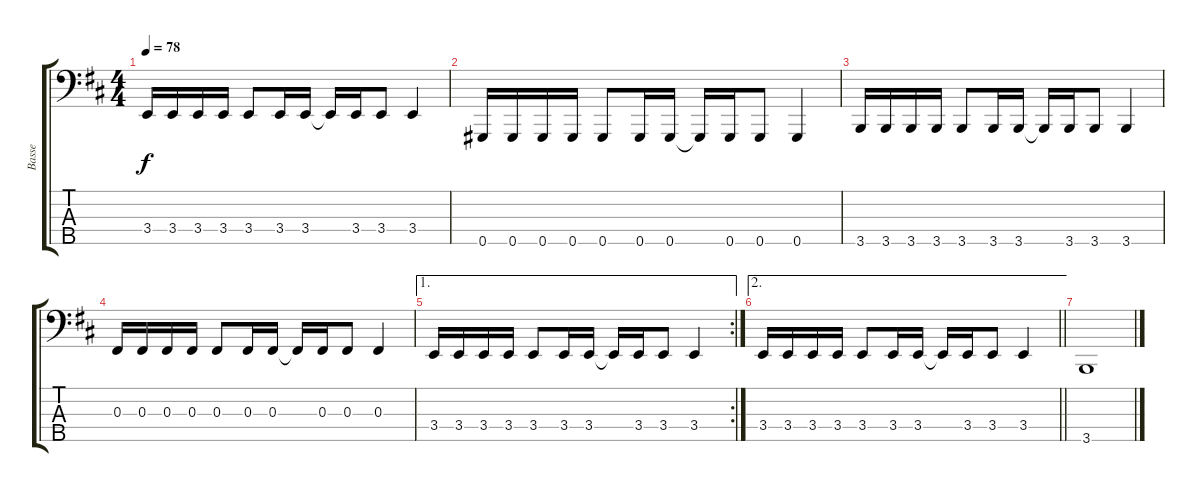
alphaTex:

\track ("Basse" "Basse") {instrument electricbassfinger}
\staff {score tabs}
\tuning (E2 B1 Gb1 Db1 Ab0) {hide}
\ts (4 4)
\tempo 78
\clef f4
\ks d
3.4.16{dy f} 3.4.16 3.4.16 3.4.16 3.4.8 3.4.16 3.4.16 3.4{t}.16 3.4.16 3.4.8 3.4.4 |
0.5.16 0.5.16 0.5.16 0.5.16 0.5.8 0.5.16 0.5.16 0.5{t}.16 0.5.16 0.5.8 0.5.4 |
3.5.16 3.5.16 3.5.16 3.5.16 3.5.8 3.5.16 3.5.16 3.5{t}.16 3.5.16 3.5.8 3.5.4 |
0.3.16 0.3.16 0.3.16 0.3.16 0.3.8 0.3.16 0.3.16 0.3{t}.16 0.3.16 0.3.8 0.3.4 |
\ae 1
\rc 2
3.4.16 3.4.16 3.4.16 3.4.16 3.4.8 3.4.16 3.4.16 3.4{t}.16 3.4.16 3.4.8 3.4.4 |
\ae 2
\barLineRight lightlight
3.4.16 3.4.16 3.4.16 3.4.16 3.4.8 3.4.16 3.4.16 3.4{t}.16 3.4.16 3.4.8 3.4.4 |
3.5.1
